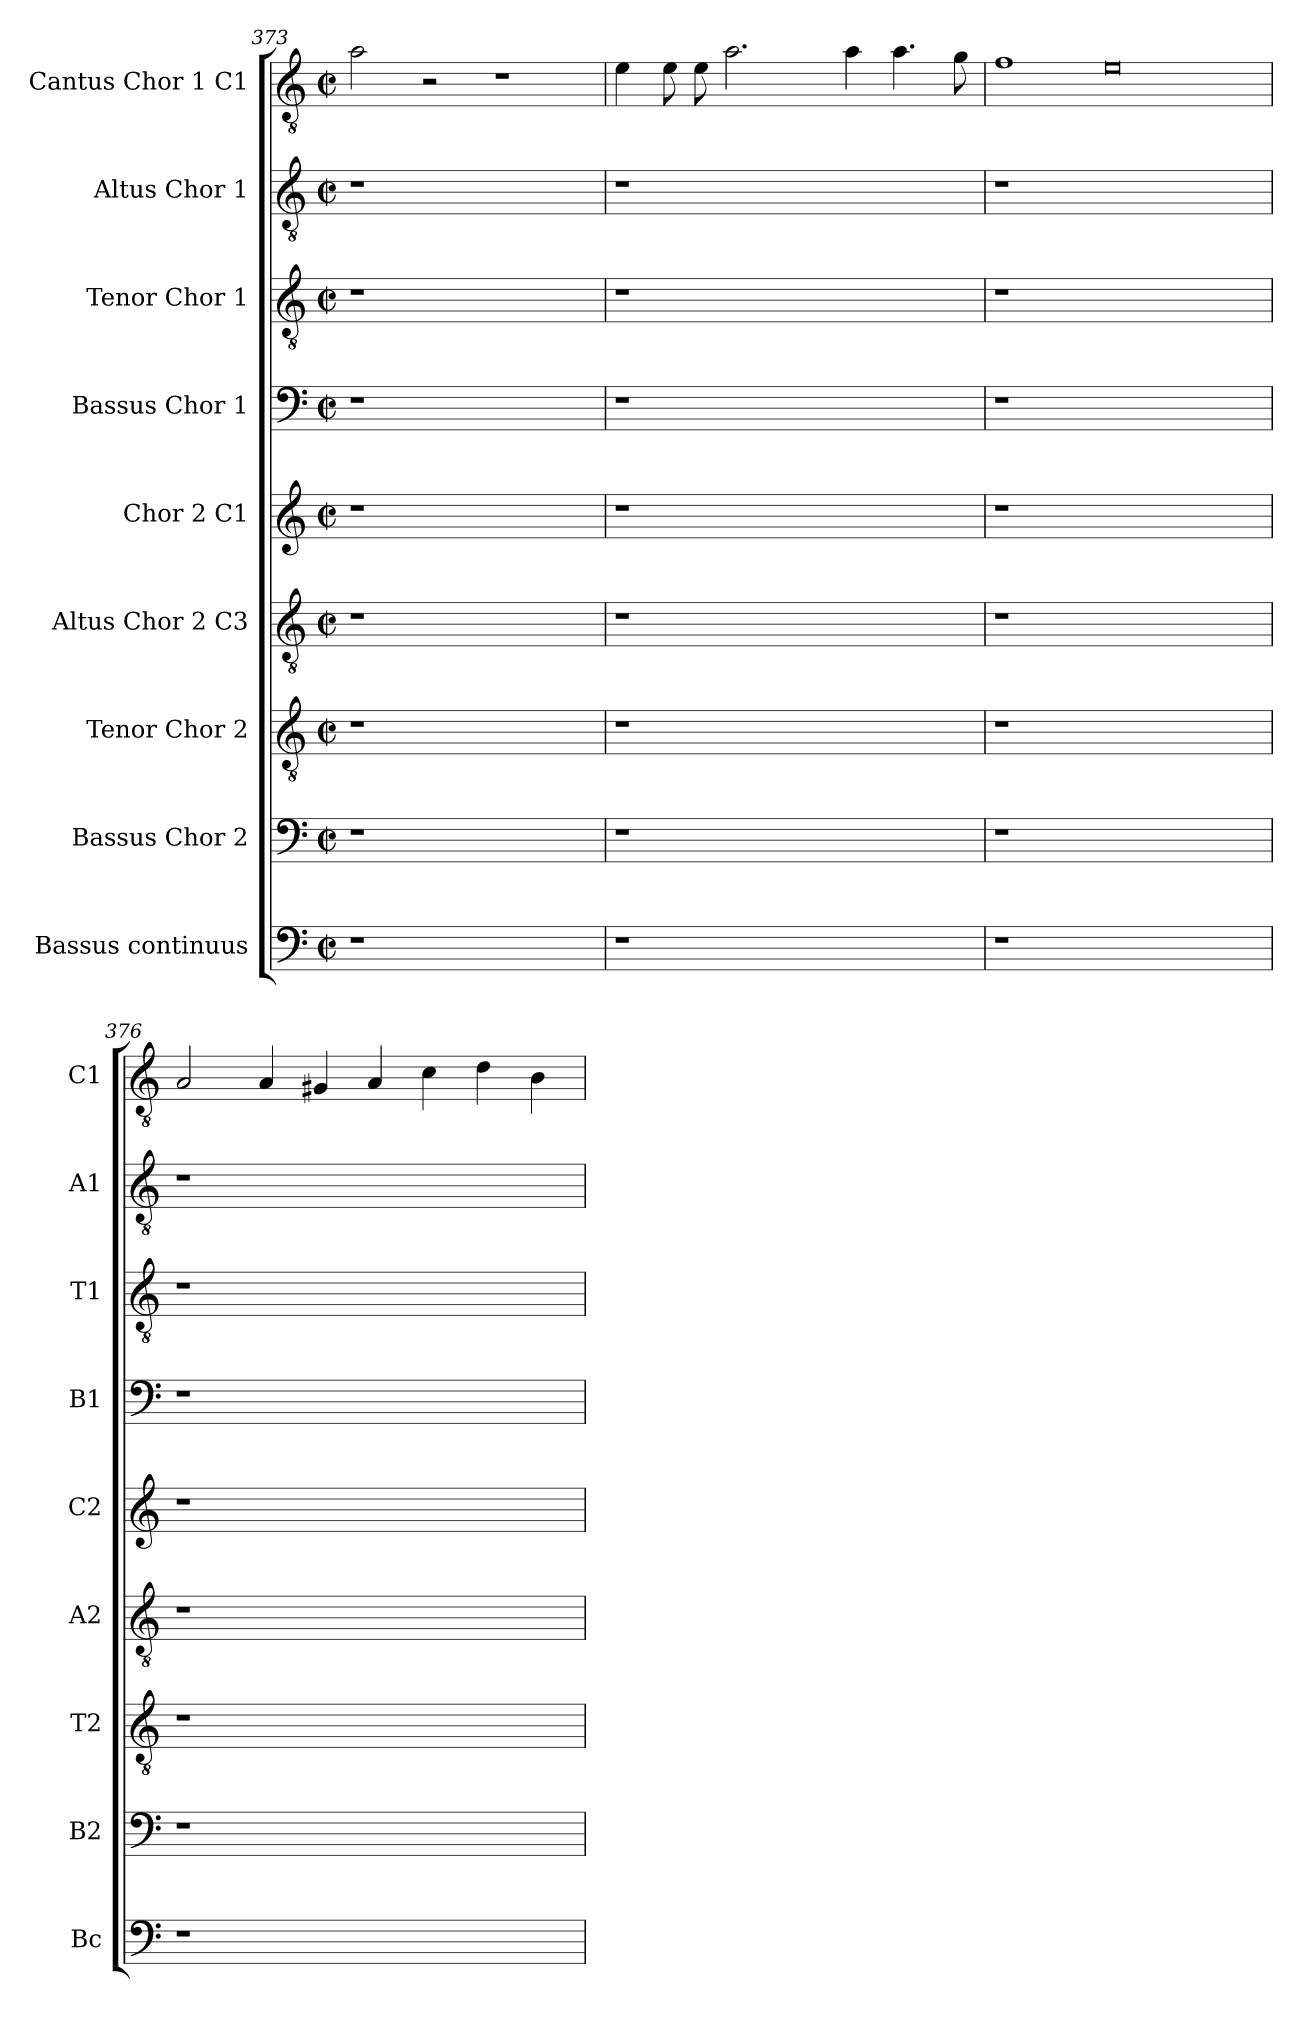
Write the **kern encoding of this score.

**kern	**kern	**kern	**kern	**kern	**kern	**kern	**kern	**kern
*part9	*part8	*part7	*part6	*part5	*part4	*part3	*part2	*part1
*staff9	*staff8	*staff7	*staff6	*staff5	*staff4	*staff3	*staff2	*staff1
*I"Bassus continuus	*I"Bassus Chor 2	*I"Tenor Chor 2	*I"Altus Chor 2 C3	*I"Chor 2 C1	*I"Bassus Chor 1	*I"Tenor Chor 1	*I"Altus Chor 1	*I"Cantus Chor 1 C1
*I'Bc	*I'B2	*I'T2	*I'A2	*I'C2	*I'B1	*I'T1	*I'A1	*I'C1
*clefF4	*clefF4	*clefGv2	*clefGv2	*clefG2	*clefF4	*clefGv2	*clefGv2	*clefGv2
*ITrd7c12	*	*	*	*	*	*	*	*
*k[]	*k[]	*k[]	*k[]	*k[]	*k[]	*k[]	*k[]	*k[]
*C:	*C:	*C:	*C:	*C:	*C:	*C:	*C:	*C:
*M2/2	*M2/2	*M2/2	*M2/2	*M2/2	*M2/2	*M2/2	*M2/2	*M2/2
*met(c|)	*met(c|)	*met(c|)	*met(c|)	*met(c|)	*met(c|)	*met(c|)	*met(c|)	*met(c|)
=373	=373	=373	=373	=373	=373	=373	=373	=373
1r	1r	1r	1r	1r	1r	1r	1r	2a\
.	.	.	.	.	.	.	.	2r
1ryy	1ryy	1ryy	1ryy	1ryy	1ryy	1ryy	1ryy	1r
=374	=374	=374	=374	=374	=374	=374	=374	=374
1r	1r	1r	1r	1r	1r	1r	1r	4e\
.	.	.	.	.	.	.	.	8e\
.	.	.	.	.	.	.	.	8e\
.	.	.	.	.	.	.	.	2.a\
1ryy	1ryy	1ryy	1ryy	1ryy	1ryy	1ryy	1ryy	.
.	.	.	.	.	.	.	.	4a\
.	.	.	.	.	.	.	.	4.a\
.	.	.	.	.	.	.	.	8g\
=375	=375	=375	=375	=375	=375	=375	=375	=375
1r	1r	1r	1r	1r	1r	1r	1r	1f
0ryy	0ryy	0ryy	0ryy	0ryy	0ryy	0ryy	0ryy	0e
!!LO:PB:g=z
=376!	=376!	=376!	=376!	=376!	=376!	=376!	=376!	=376!
1r	1r	1r	1r	1r	1r	1r	1r	2A/
.	.	.	.	.	.	.	.	4A/
.	.	.	.	.	.	.	.	4G#X/
1ryy	1ryy	1ryy	1ryy	1ryy	1ryy	1ryy	1ryy	4A/
.	.	.	.	.	.	.	.	4c\
.	.	.	.	.	.	.	.	4d\
.	.	.	.	.	.	.	.	4B\
=	=	=	=	=	=	=	=	=
*-	*-	*-	*-	*-	*-	*-	*-	*-
